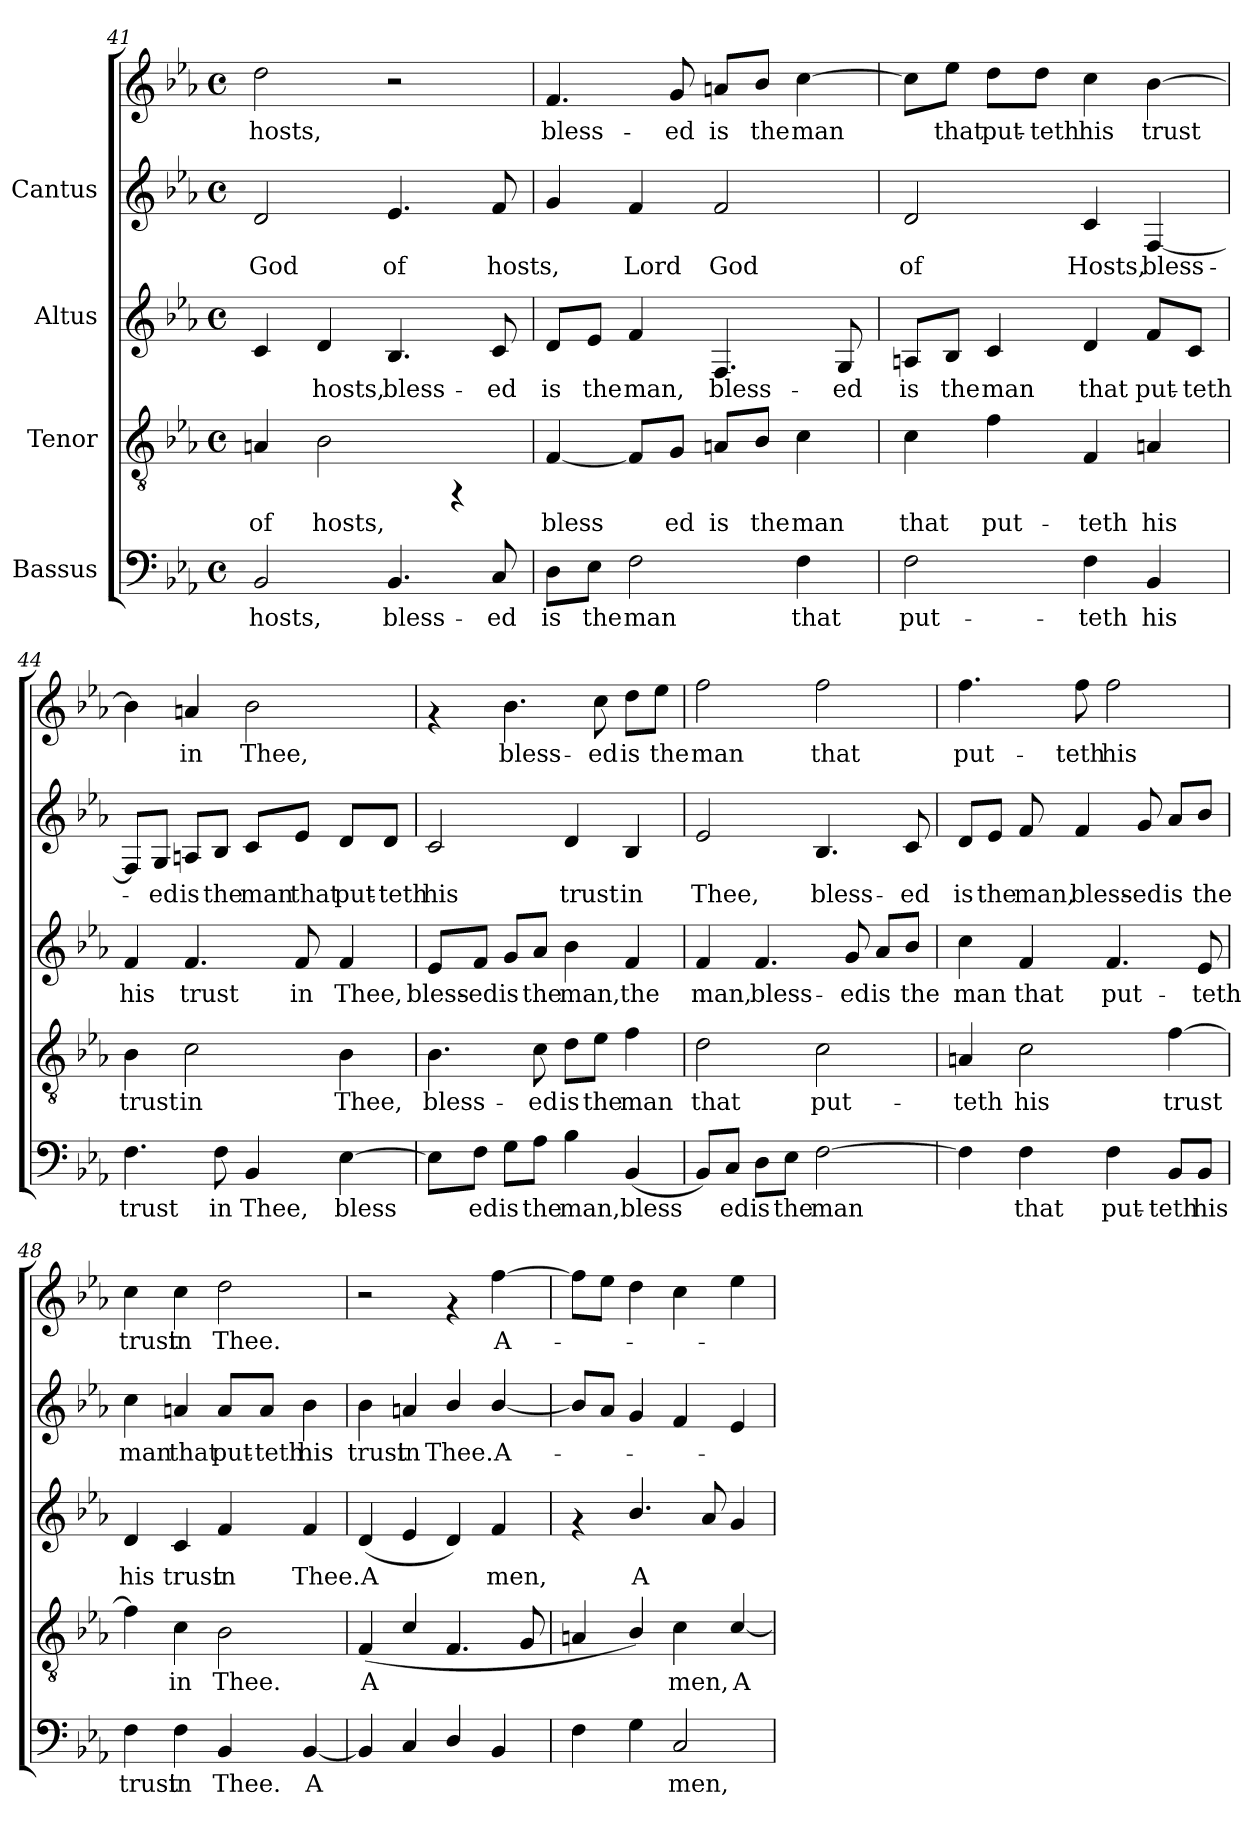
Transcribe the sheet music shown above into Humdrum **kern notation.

**kern	**text	**kern	**text	**kern	**text	**kern	**text	**kern	**text
*part4	*part4	*part3	*part3	*part2	*part2	*part1	*part1	*part1	*part1
*staff5	*staff5	*staff4	*staff4	*staff3	*staff3	*staff2	*staff2	*staff1	*staff1
*I"Bassus	*	*I"Tenor	*	*I"Altus	*	*I"Cantus	*	*	*
*clefF4	*	*clefGv2	*	*clefG2	*	*clefG2	*	*clefG2	*
*k[b-e-a-]	*	*k[b-e-a-]	*	*k[b-e-a-]	*	*k[b-e-a-]	*	*k[b-e-a-]	*
*E-:	*	*E-:	*	*E-:	*	*E-:	*	*E-:	*
*M4/4	*	*M4/4	*	*M4/4	*	*M4/4	*	*M4/4	*
*met(c)	*	*met(c)	*	*met(c)	*	*met(c)	*	*met(c)	*
=41	=41	=41	=41	=41	=41	=41	=41	=41	=41
!	!LO:LY:b:cj	!	!LO:LY:b:cj	!	!LO:LY:b:cj	!	!LO:LY:b:cj	!	!LO:LY:b:cj
2BB-/	hosts,	4An/	of	4c/	.	2d/	God	2dd\	hosts,
!	!	!	!LO:LY:b:cj	!	!LO:LY:b:cj	!	!	!	!
.	.	2B-\	hosts,	4d/	hosts,	.	.	.	.
!	!LO:LY:b:cj	!	!	!	!LO:LY:b:cj	!	!LO:LY:b:cj	!	!
4.BB-/	bless-	.	.	4.B-/	bless-	4.e-/	of	2r	.
.	.	4rFF	.	.	.	.	.	.	.
!	!LO:LY:b:cj	!	!	!	!LO:LY:b:cj	!	!LO:LY:b:cj	!	!
8C/	-ed	.	.	8c/	-ed	8f/	hosts,	.	.
=42	=42	=42	=42	=42	=42	=42	=42	=42	=42
!	!LO:LY:b:cj	!	!LO:LY:b:cj	!	!LO:LY:b:cj	!	!LO:LY:b:cj	!	!LO:LY:b:cj
8D\L	is	[<4F/	bless-	8d/L	is	4g/	.	4.f/	bless-
!	!LO:LY:b:cj	!	!	!	!LO:LY:b:cj	!	!	!	!
8E-\J	the	.	.	8e-/J	the	.	.	.	.
!	!LO:LY:b:cj	!	!LO:LY:b:cj	!	!LO:LY:b:cj	!	!LO:LY:b:cj	!	!
2F\	man	8F/L]	-	4f/	man,	4f/	Lord	.	.
!	!	!	!LO:LY:b:cj	!	!	!	!	!	!LO:LY:b:cj
.	.	8G/J	ed	.	.	.	.	8g/	-ed
!	!	!	!LO:LY:b:cj	!	!LO:LY:b:cj	!	!LO:LY:b:cj	!	!LO:LY:b:cj
.	.	8An/L	is	4.F/	bless-	2f/	God	8an/L	is
!	!	!	!LO:LY:b:cj	!	!	!	!	!	!LO:LY:b:cj
.	.	8B-/J	the	.	.	.	.	8b-/J	the
!	!LO:LY:b:cj	!	!LO:LY:b:cj	!	!	!	!	!	!LO:LY:b:cj
4F\	that	4c\	man	.	.	.	.	[>4cc\	man
!	!	!	!	!	!LO:LY:b:cj	!	!	!	!
.	.	.	.	8G/	-ed	.	.	.	.
!!LO:LB:g=z
=43	=43	=43	=43	=43	=43	=43	=43	=43	=43
!	!LO:LY:b:cj	!	!LO:LY:b:cj	!	!LO:LY:b:cj	!	!LO:LY:b:cj	!	!LO:LY:b:cj
2F\	put-	4c\	that	8An/L	is	2d/	of	8cc\L]	.
!	!	!	!	!	!LO:LY:b:cj	!	!	!	!LO:LY:b:cj
.	.	.	.	8B-/J	the	.	.	8ee-\J	that
!	!	!	!LO:LY:b:cj	!	!LO:LY:b:cj	!	!	!	!LO:LY:b:cj
.	.	4f\	put-	4c/	man	.	.	8dd\L	put-
!	!	!	!	!	!	!	!	!	!LO:LY:b:cj
.	.	.	.	.	.	.	.	8dd\J	-teth
!	!LO:LY:b:cj	!	!LO:LY:b:cj	!	!LO:LY:b:cj	!	!LO:LY:b:cj	!	!LO:LY:b:cj
4F\	-teth	4F/	-teth	4d/	that	4c/	Hosts,	4cc\	his
!	!LO:LY:b:cj	!	!LO:LY:b:cj	!	!LO:LY:b:cj	!	!LO:LY:b:cj	!	!LO:LY:b:cj
4BB-/	his	4An/	his	8f/L	put-	[<4F/	bless-	[>4b-\	trust
!	!	!	!	!	!LO:LY:b:cj	!	!	!	!
.	.	.	.	8c/J	-teth	.	.	.	.
=44	=44	=44	=44	=44	=44	=44	=44	=44	=44
!	!LO:LY:b:cj	!	!LO:LY:b:cj	!	!LO:LY:b:cj	!	!LO:LY:b:cj	!	!LO:LY:b:cj
4.F\	trust	4B-\	trust	4f/	his	8F/L]	.	4b-\]	-
!	!	!	!	!	!	!	!LO:LY:b:cj	!	!
.	.	.	.	.	.	8G/J	ed	.	.
!	!	!	!LO:LY:b:cj	!	!LO:LY:b:cj	!	!LO:LY:b:cj	!	!LO:LY:b:cj
.	.	2c\	in	4.f/	trust	8An/L	is	4an/	in
!	!LO:LY:b:cj	!	!	!	!	!	!LO:LY:b:cj	!	!
8F\	in	.	.	.	.	8B-/J	the	.	.
!	!LO:LY:b:cj	!	!	!	!	!	!LO:LY:b:cj	!	!LO:LY:b:cj
4BB-/	Thee,	.	.	.	.	8c/L	man	2b-\	Thee,
!	!	!	!	!	!LO:LY:b:cj	!	!LO:LY:b:cj	!	!
.	.	.	.	8f/	in	8e-/J	that	.	.
!	!LO:LY:b:cj	!	!LO:LY:b:cj	!	!LO:LY:b:cj	!	!LO:LY:b:cj	!	!
[>4E-\	bless-	4B-\	Thee,	4f/	Thee,	8d/L	put-	.	.
!	!	!	!	!	!	!	!LO:LY:b:cj	!	!
.	.	.	.	.	.	8d/J	-teth	.	.
=45	=45	=45	=45	=45	=45	=45	=45	=45	=45
!	!LO:LY:b:cj	!	!LO:LY:b:cj	!	!LO:LY:b:cj	!	!LO:LY:b:cj	!	!
8E-\L]	-	4.B-\	bless-	8e-/L	bless-	2c/	his	4rf	.
!	!LO:LY:b:cj	!	!	!	!LO:LY:b:cj	!	!	!	!
8F\J	ed	.	.	8f/J	-ed	.	.	.	.
!	!LO:LY:b:cj	!	!	!	!LO:LY:b:cj	!	!	!	!LO:LY:b:cj
8G\L	is	.	.	8g/L	is	.	.	4.b-\	bless-
!	!LO:LY:b:cj	!	!LO:LY:b:cj	!	!LO:LY:b:cj	!	!	!	!
8A-\J	the	8c\	-ed	8a-/J	the	.	.	.	.
!	!LO:LY:b:cj	!	!LO:LY:b:cj	!	!LO:LY:b:cj	!	!LO:LY:b:cj	!	!
4B-\	man,	8d\L	is	4b-\	man,	4d/	trust	.	.
!	!	!	!LO:LY:b:cj	!	!	!	!	!	!LO:LY:b:cj
.	.	8e-\J	the	.	.	.	.	8cc\	-ed
!	!LO:LY:b:cj	!	!LO:LY:b:cj	!	!LO:LY:b:cj	!	!LO:LY:b:cj	!	!LO:LY:b:cj
(<4BB-/	bless-	4f\	man	4f/	the	4B-/	in	8dd\L	is
!	!	!	!	!	!	!	!	!	!LO:LY:b:cj
.	.	.	.	.	.	.	.	8ee-\J	the
!!LO:LB:g=z
=46	=46	=46	=46	=46	=46	=46	=46	=46	=46
!	!LO:LY:b:cj	!	!LO:LY:b:cj	!	!LO:LY:b:cj	!	!LO:LY:b:cj	!	!LO:LY:b:cj
8BB-/L)	-	2d\	that	4f/	man,	2e-/	Thee,	2ff\	man
!	!LO:LY:b:cj	!	!	!	!	!	!	!	!
8C/J	ed	.	.	.	.	.	.	.	.
!	!LO:LY:b:cj	!	!	!	!LO:LY:b:cj	!	!	!	!
8D\L	is	.	.	4.f/	bless-	.	.	.	.
!	!LO:LY:b:cj	!	!	!	!	!	!	!	!
8E-\J	the	.	.	.	.	.	.	.	.
!	!LO:LY:b:cj	!	!LO:LY:b:cj	!	!	!	!LO:LY:b:cj	!	!LO:LY:b:cj
[>2F\	man	2c\	put-	.	.	4.B-/	bless-	2ff\	that
!	!	!	!	!	!LO:LY:b:cj	!	!	!	!
.	.	.	.	8g/	-ed	.	.	.	.
!	!	!	!	!	!LO:LY:b:cj	!	!	!	!
.	.	.	.	8a-/L	is	.	.	.	.
!	!	!	!	!	!LO:LY:b:cj	!	!LO:LY:b:cj	!	!
.	.	.	.	8b-/J	the	8c/	-ed	.	.
=47	=47	=47	=47	=47	=47	=47	=47	=47	=47
!	!LO:LY:b:cj	!	!LO:LY:b:cj	!	!LO:LY:b:cj	!	!LO:LY:b:cj	!	!LO:LY:b:cj
4F\]	.	4An/	-teth	4cc\	man	8d/L	is	4.ff\	put-
!	!	!	!	!	!	!	!LO:LY:b:cj	!	!
.	.	.	.	.	.	8e-/J	the	.	.
!	!LO:LY:b:cj	!	!LO:LY:b:cj	!	!LO:LY:b:cj	!	!LO:LY:b:cj	!	!
4F\	that	2c\	his	4f/	that	8f/	man,	.	.
!	!	!	!	!	!	!	!LO:LY:b:cj	!	!LO:LY:b:cj
.	.	.	.	.	.	4f/	bless-	8ff\	-teth
!	!LO:LY:b:cj	!	!	!	!LO:LY:b:cj	!	!	!	!LO:LY:b:cj
4F\	put-	.	.	4.f/	put-	.	.	2ff\	his
!	!	!	!	!	!	!	!LO:LY:b:cj	!	!
.	.	.	.	.	.	8g/	-ed	.	.
!	!LO:LY:b:cj	!	!LO:LY:b:cj	!	!	!	!LO:LY:b:cj	!	!
8BB-/L	-teth	[>4f\	trust	.	.	8a-/L	is	.	.
!	!LO:LY:b:cj	!	!	!	!LO:LY:b:cj	!	!LO:LY:b:cj	!	!
8BB-/J	his	.	.	8e-/	-teth	8b-/J	the	.	.
=48	=48	=48	=48	=48	=48	=48	=48	=48	=48
!	!LO:LY:b:cj	!	!LO:LY:b:cj	!	!LO:LY:b:cj	!	!LO:LY:b:cj	!	!LO:LY:b:cj
4F\	trust	4f\]	.	4d/	his	4cc\	man	4cc\	trust
!	!LO:LY:b:cj	!	!LO:LY:b:cj	!	!LO:LY:b:cj	!	!LO:LY:b:cj	!	!LO:LY:b:cj
4F\	in	4c\	in	4c/	trust	4an/	that	4cc\	in
!	!LO:LY:b:cj	!	!LO:LY:b:cj	!	!LO:LY:b:cj	!	!LO:LY:b:cj	!	!LO:LY:b:cj
4BB-/	Thee.	2B-\	Thee.	4f/	in	8a/L	put-	2dd\	Thee.
!	!	!	!	!	!	!	!LO:LY:b:cj	!	!
.	.	.	.	.	.	8a/J	-teth	.	.
!	!LO:LY:b:cj	!	!	!	!LO:LY:b:cj	!	!LO:LY:b:cj	!	!
[<4BB-/	A-	.	.	4f/	Thee.	4b-\	his	.	.
!!LO:PB:g=z
=49	=49	=49	=49	=49	=49	=49	=49	=49	=49
!	!	!	!LO:LY:b:cj	!	!LO:LY:b:cj	!	!LO:LY:b:cj	!	!
4BB-/]	.	(<4F/	A-	(<4d/	A-	4b-\	-trust	2r	.
!	!	!	!LO:LY:b:cj	!	!LO:LY:b:cj	!	!LO:LY:b:cj	!	!
4C/	.	4c/	--	4e-/	-	4an/	in	.	.
!	!	!	!LO:LY:b:cj	!	!LO:LY:b:cj	!	!LO:LY:b:cj	!	!
4D/	.	4.F/	--	4d/)	.	4b-/	Thee.	4rf	.
!	!	!	!	!	!LO:LY:b:cj	!	!LO:LY:b:cj	!	!LO:LY:b:cj
4BB-/	.	.	.	4f/	men,	[<4b-/	A-	[>4ff\	A-
!	!	!	!LO:LY:b:cj	!	!	!	!	!	!
.	.	8G/	--	.	.	.	.	.	.
=50	=50	=50	=50	=50	=50	=50	=50	=50	=50
!	!LO:LY:b:cj	!	!LO:LY:b:cj	!	!	!	!	!	!
4F\	-	4An/	-	4rf	.	8b-/L]	.	8ff\L]	.
.	.	.	.	.	.	8a-/J	.	8ee-\J	.
!	!LO:LY:b:cj	!	!LO:LY:b:cj	!	!LO:LY:b:cj	!	!	!	!
4G\	.	4B-/)	.	4.b-/	A-	4g/	.	4dd\	.
!	!LO:LY:b:cj	!	!LO:LY:b:cj	!	!	!	!	!	!
2C/	men,	4c\	men,	.	.	4f/	.	4cc\	.
!	!	!	!	!	!LO:LY:b:cj	!	!	!	!
.	.	.	.	8a-/	--	.	.	.	.
!	!	!	!LO:LY:b:cj	!	!LO:LY:b:cj	!	!	!	!
.	.	[<4c/	A-	4g/	--	4e-/	.	4ee-\	.
=	=	=	=	=	=	=	=	=	=
*-	*-	*-	*-	*-	*-	*-	*-	*-	*-
